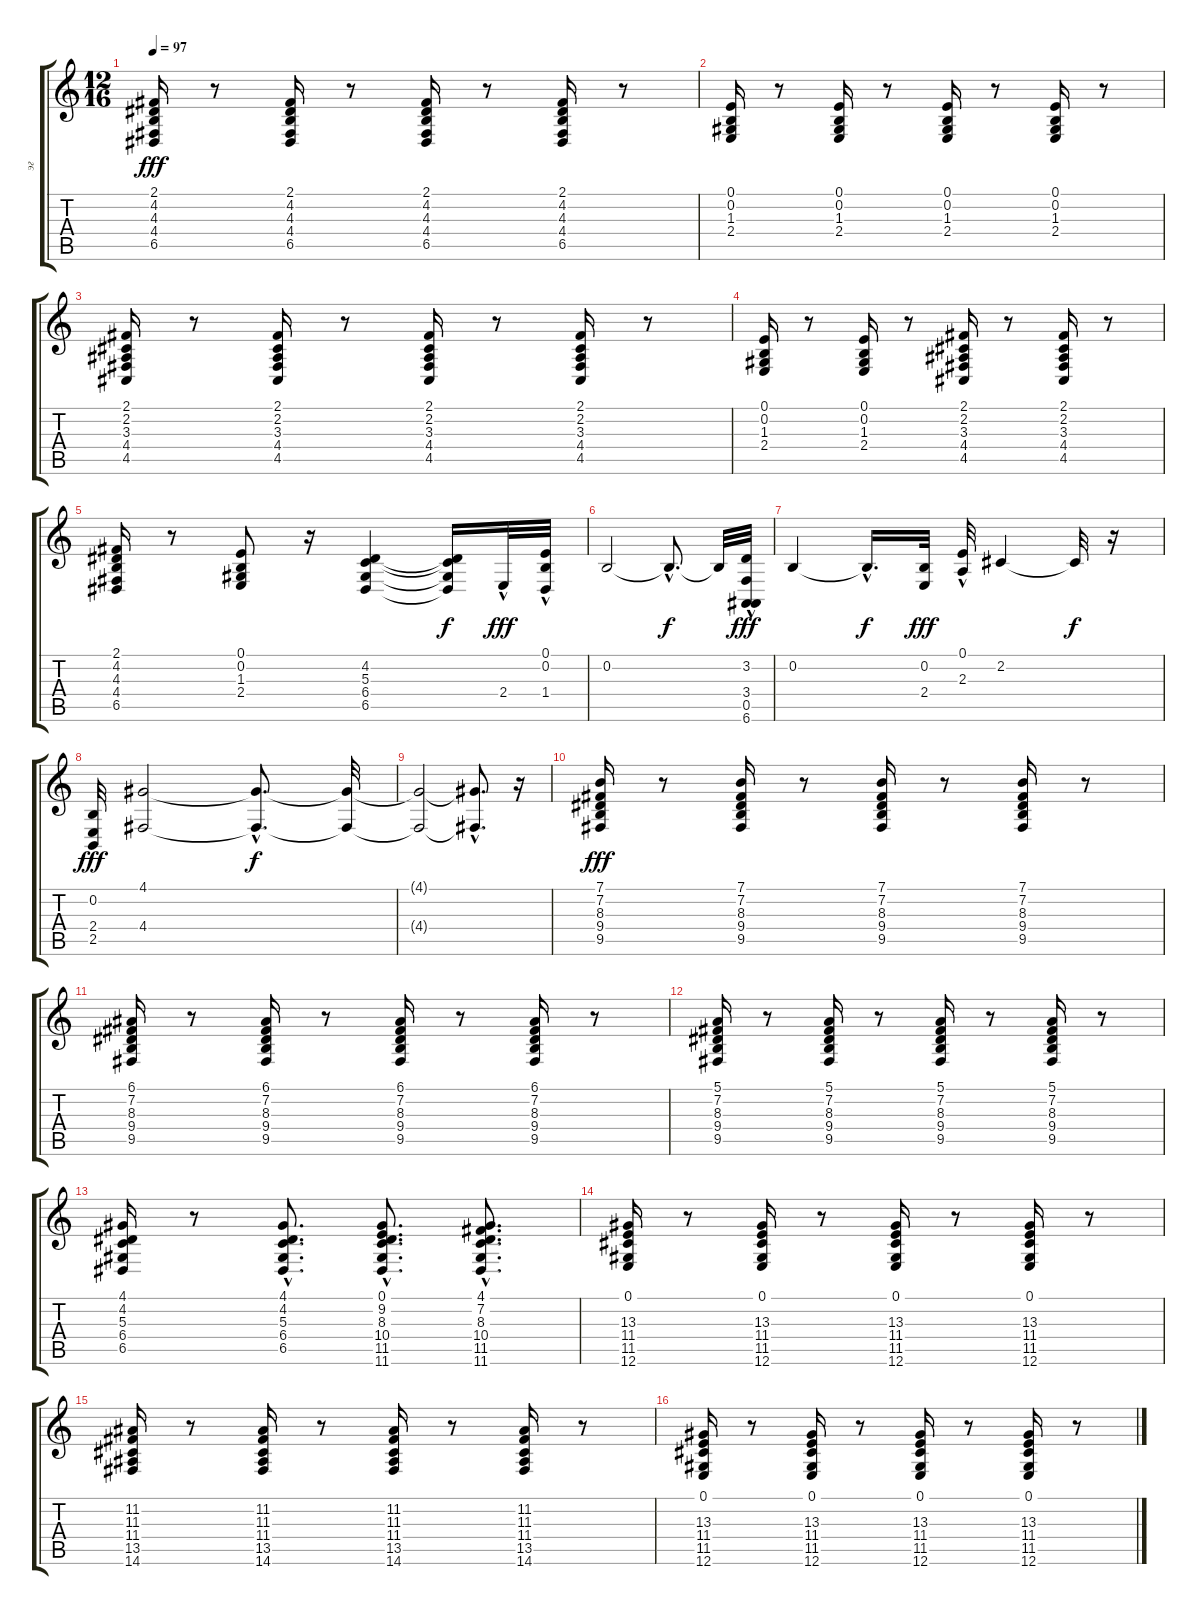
\track ("эг" "эг") {instrument acousticgrandpiano}
\staff {score tabs}
\tuning (E4 B3 G3 D3 A2 E2) {hide}
\ts (12 16)
\tempo 97
\clef g2
\ks c
(2.1 4.2 4.3 4.4 6.5).16{dy fff} r.8 (2.1 4.2 4.3 4.4 6.5).16 r.8 (2.1 4.2 4.3 4.4 6.5).16 r.8 (2.1 4.2 4.3 4.4 6.5).16 r.8 |
(0.1 0.2 1.3 2.4).16 r.8 (0.1 0.2 1.3 2.4).16 r.8 (0.1 0.2 1.3 2.4).16 r.8 (0.1 0.2 1.3 2.4).16 r.8 |
(2.1 2.2 3.3 4.4 4.5).16 r.8 (2.1 2.2 3.3 4.4 4.5).16 r.8 (2.1 2.2 3.3 4.4 4.5).16 r.8 (2.1 2.2 3.3 4.4 4.5).16 r.8 |
(0.1 0.2 1.3 2.4).16 r.8 (0.1 0.2 1.3 2.4).16 r.8 (2.1 2.2 3.3 4.4 4.5).16 r.8 (2.1 2.2 3.3 4.4 4.5).16 r.8 |
(2.1 4.2 4.3 4.4 6.5).16 r.8 (0.1 0.2 1.3 2.4).8 r.16 (4.2 5.3 6.4 6.5).4 (4.2{t} 5.3{t} 6.4{t} 6.5{t}).16{dy f} 2.4{hac}.32{dy fff} (0.1{hac} 0.2{hac} 1.4{hac}).32 |
0.2.2 0.2{hac t}.8{d dy f} 0.2{t}.32 (3.2{hac} 3.4{hac} 0.5{hac} 6.6{hac}).32{dy fff} |
0.2.4 0.2{hac t}.16{d dy f} (0.2 2.4).32{dy fff} (0.1{hac} 2.3).32 2.2.4 2.2{t}.32{dy f} r.16 |
(0.2 2.4 2.5).32{dy fff} (4.1 4.4).2 (4.1{hac t} 4.4{hac t}).8{d dy f} (4.1{t} 4.4{t}).32 |
(4.1{t} 4.4{t}).2 (4.1{hac t} 4.4{hac t}).8{d} r.16 |
(7.1 7.2 8.3 9.4 9.5).16{dy fff} r.8 (7.1 7.2 8.3 9.4 9.5).16 r.8 (7.1 7.2 8.3 9.4 9.5).16 r.8 (7.1 7.2 8.3 9.4 9.5).16 r.8 |
(6.1 7.2 8.3 9.4 9.5).16 r.8 (6.1 7.2 8.3 9.4 9.5).16 r.8 (6.1 7.2 8.3 9.4 9.5).16 r.8 (6.1 7.2 8.3 9.4 9.5).16 r.8 |
(5.1 7.2 8.3 9.4 9.5).16 r.8 (5.1 7.2 8.3 9.4 9.5).16 r.8 (5.1 7.2 8.3 9.4 9.5).16 r.8 (5.1 7.2 8.3 9.4 9.5).16 r.8 |
(4.1 4.2 5.3 6.4 6.5).16 r.8 (4.1 4.2{hac} 5.3 6.4 6.5).8{d} (0.1{hac} 9.2 8.3 10.4 11.5 11.6).8{d} (4.1 7.2{hac} 8.3 10.4 11.5 11.6).8{d} |
(0.1 13.3 11.4 11.5 12.6).16 r.8 (0.1 13.3 11.4 11.5 12.6).16 r.8 (0.1 13.3 11.4 11.5 12.6).16 r.8 (0.1 13.3 11.4 11.5 12.6).16 r.8 |
(11.2 11.3 11.4 13.5 14.6).16 r.8 (11.2 11.3 11.4 13.5 14.6).16 r.8 (11.2 11.3 11.4 13.5 14.6).16 r.8 (11.2 11.3 11.4 13.5 14.6).16 r.8 |
(0.1 13.3 11.4 11.5 12.6).16 r.8 (0.1 13.3 11.4 11.5 12.6).16 r.8 (0.1 13.3 11.4 11.5 12.6).16 r.8 (0.1 13.3 11.4 11.5 12.6).16 r.8
